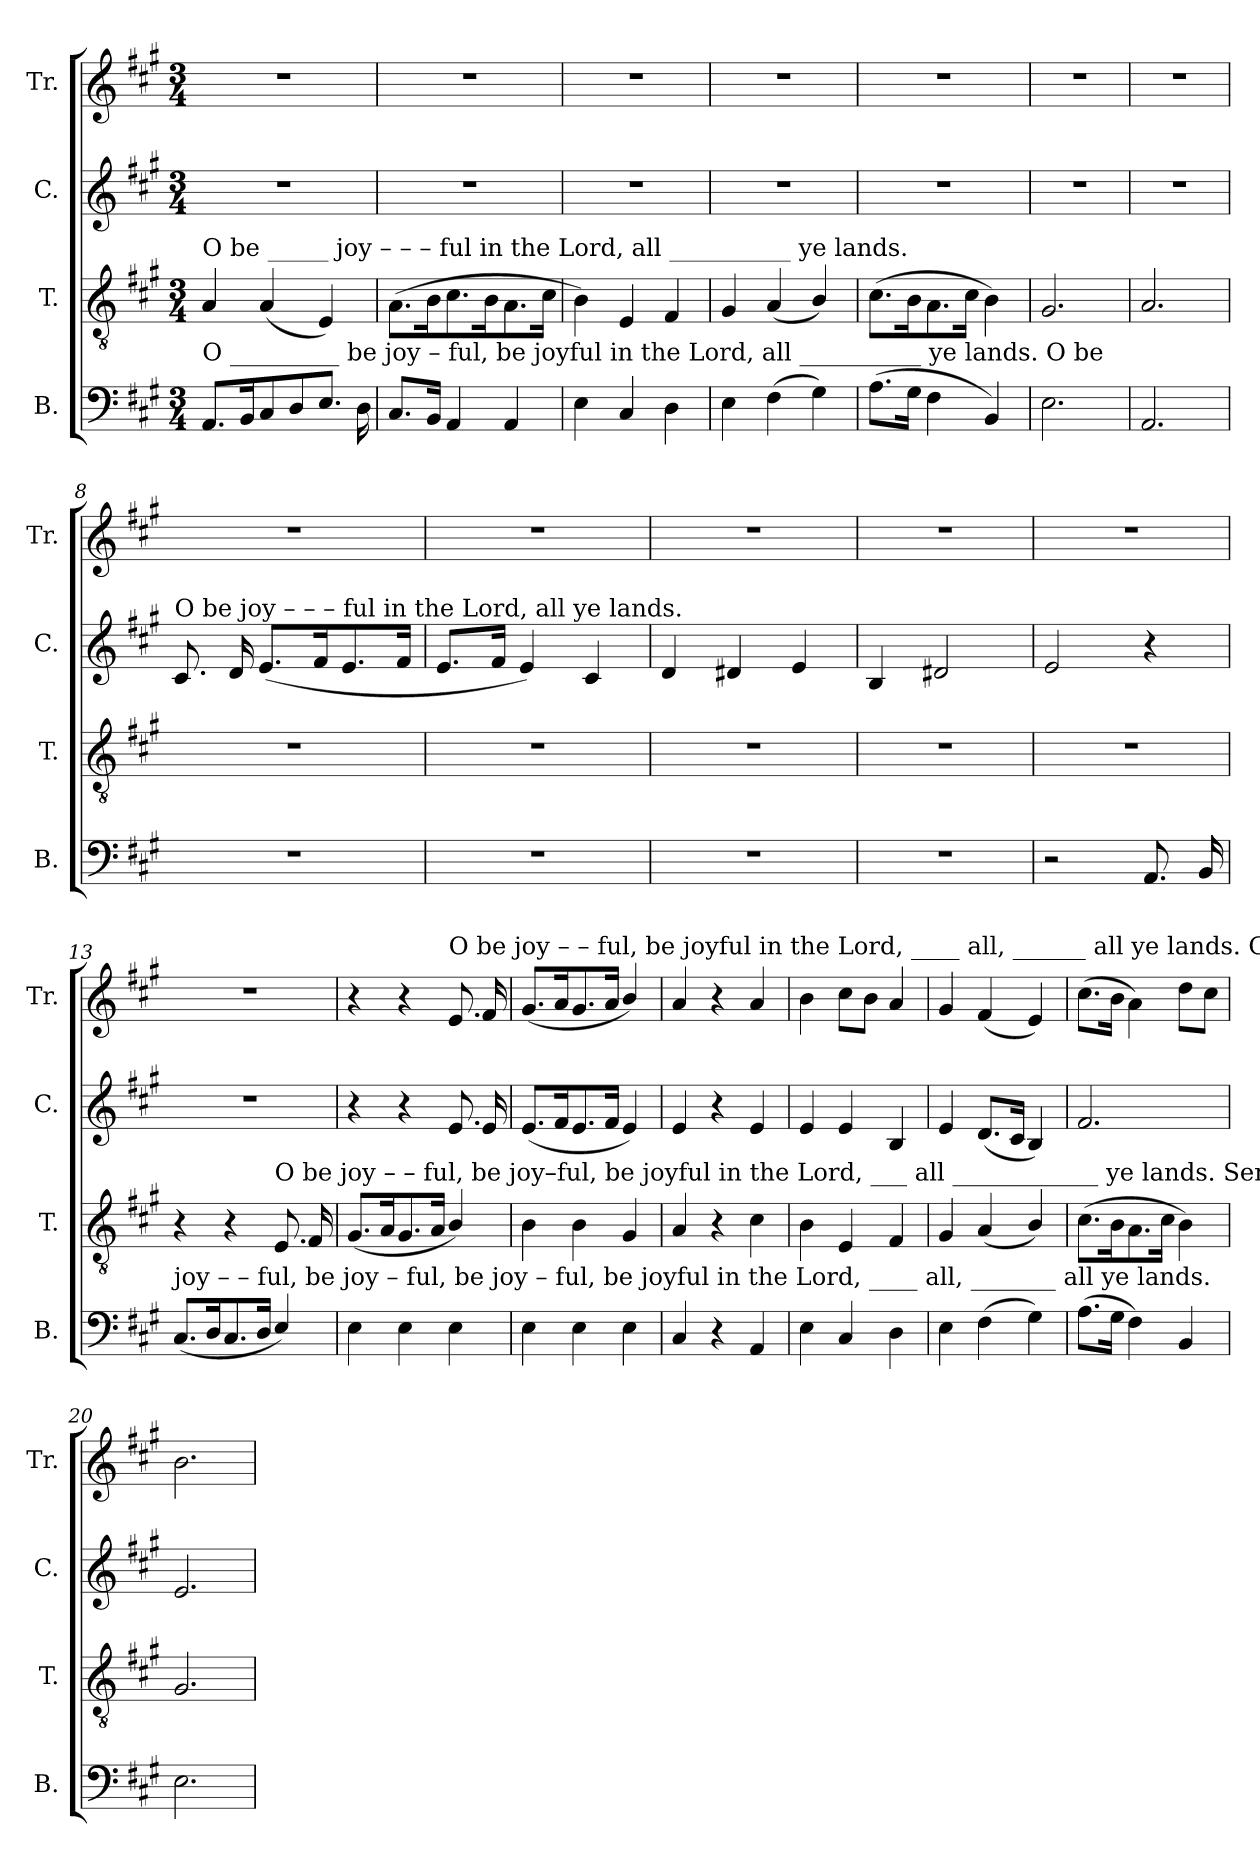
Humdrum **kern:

**kern	**kern	**kern	**kern
*part4	*part3	*part2	*part1
*staff4	*staff3	*staff2	*staff1
*I"B.	*I"T.	*I"C.	*I"Tr.
*I'B.	*I'T.	*I'C.	*I'Tr.
*clefF4	*clefGv2	*clefG2	*clefG2
*k[f#c#g#]	*k[f#c#g#]	*k[f#c#g#]	*k[f#c#g#]
*M3/4	*M3/4	*M3/4	*M3/4
*MM90	*MM90	*MM90	*MM90
=1	=1	=1	=1
!	!LO:TX:a:t=O         be _____     joy        –         –         –   ful  in   the  Lord, all __________    ye   lands.	!	!
!LO:TX:a:t=O _________   be    joy  –  ful,      be        joyful  in   the  Lord, all __________    ye   lands.                                                                                                            O  be	!	!	!
8.AA!/L	4A!/	2.r	2.r
16BB!/K	.	.	.
8C#!/	(4A!/	.	.
8D!/	.	.	.
8.E!/J	4E!/)	.	.
16D!\	.	.	.
=2	=2	=2	=2
8.C#!/L	(8.A!\L	2.r	2.r
16BB!/Jk	16B!\K	.	.
4AA!/	8.c#!\	.	.
.	16B!\K	.	.
4AA!/	8.A!\	.	.
.	16c#!\Jk	.	.
=3	=3	=3	=3
4E!\	4B!\)	2.r	2.r
4C#!/	4E!/	.	.
4D!\	4F#!/	.	.
=4	=4	=4	=4
4E!\	4G#!/	2.r	2.r
(4F#!\	(4A!/	.	.
4G#!\)	4B!/)	.	.
=5	=5	=5	=5
(8.A!\L	(8.c#!\L	2.r	2.r
16G#!\Jk	16B!\K	.	.
4F#!\	8.A!\	.	.
.	16c#!\Jk	.	.
4BB!/)	4B!\)	.	.
=6	=6	=6	=6
2.E!\	2.G#!/	2.r	2.r
=7	=7	=7	=7
2.AA!/	2.A!/	2.r	2.r
=8	=8	=8	=8
!	!	!LO:TX:a:t=O     be   joy      –         –         –   ful   in the Lord,  all   ye  lands.	!
2.r	2.r	8.c#!/	2.r
.	.	16d!/	.
.	.	(8.e!/L	.
.	.	16f#!/K	.
.	.	8.e!/	.
.	.	16f#!/Jk	.
=9	=9	=9	=9
2.r	2.r	8.e!/L	2.r
.	.	16f#!/Jk	.
.	.	4e!/)	.
.	.	4c#!/	.
=10	=10	=10	=10
2.r	2.r	4d!/	2.r
.	.	4d#X!/	.
.	.	4e!/	.
=11	=11	=11	=11
2.r	2.r	4B!/	2.r
.	.	2d#X!/	.
=12	=12	=12	=12
2r	2.r	2e!/	2.r
8.AA!/	.	4r	.
16BB!/	.	.	.
=13	=13	=13	=13
!LO:TX:a:t=joy        –         –          ful,     be       joy    –    ful,      be      joy – ful,    be  joyful    in   the  Lord, ____ all, _______  all       ye     lands.	!	!	!
(8.C#!/L	4r	2.r	2.r
16D!/K	.	.	.
8.C#!/	4r	.	.
16D!/Jk	.	.	.
!	!LO:TX:a:t=O    be     joy         –           –       ful,      be       joy–ful,   be   joyful     in   the  Lord, ___   all ____________    ye   lands. Serve the Lord with glad    –       –                                                                                                            O  be	!	!
4E!/)	8.E!/	.	.
.	16F#!/	.	.
=14	=14	=14	=14
4E!\	(8.G#!/L	4r	4r
.	16A!/K	.	.
4E!\	8.G#!/	4r	4r
.	16A!/Jk	.	.
!	!	!	!LO:TX:a:t=O   be     joy     –          –     ful,   be   joyful     in  the Lord, ____  all, ______   all       ye    lands.                                                                                                            O  be
4E!\	4B!/)	8.e!/	8.e!/
.	.	16e!/	16f#!/
=15	=15	=15	=15
4E!\	4B!\	(8.e!/L	(8.g#!/L
.	.	16f#!/K	16a!/K
4E!\	4B!\	8.e!/	8.g#!/
.	.	16f#!/Jk	16a!/Jk
4E!\	4G#!/	4e!/)	4b!/)
=16	=16	=16	=16
4C#!/	4A!/	4e!/	4a!/
4r	4r	4r	4r
4AA!/	4c#!\	4e!/	4a!/
=17	=17	=17	=17
4E!\	4B!\	4e!/	4b!\
4C#!/	4E!/	4e!/	8cc#!\L
.	.	.	8b!\J
4D!\	4F#!/	4B!/	4a!/
=18	=18	=18	=18
4E!\	4G#!/	4e!/	4g#!/
(4F#!\	(4A!/	(8.d!/L	(4f#!/
.	.	16c#!/Jk	.
4G#!\)	4B!/)	4B!/)	4e!/)
=19	=19	=19	=19
(8.A!\L	(8.c#!\L	2.f#!/	(8.cc#!\L
16G#!\Jk	16B!\K	.	16b!\Jk
4F#!\)	8.A!\	.	4a!\)
.	16c#!\Jk	.	.
4BB!/	4B!\)	.	8dd!\L
.	.	.	8cc#!\J
=20	=20	=20	=20
2.E!\	2.G#!/	2.e!/	2.b!\
=	=	=	=
*-	*-	*-	*-
